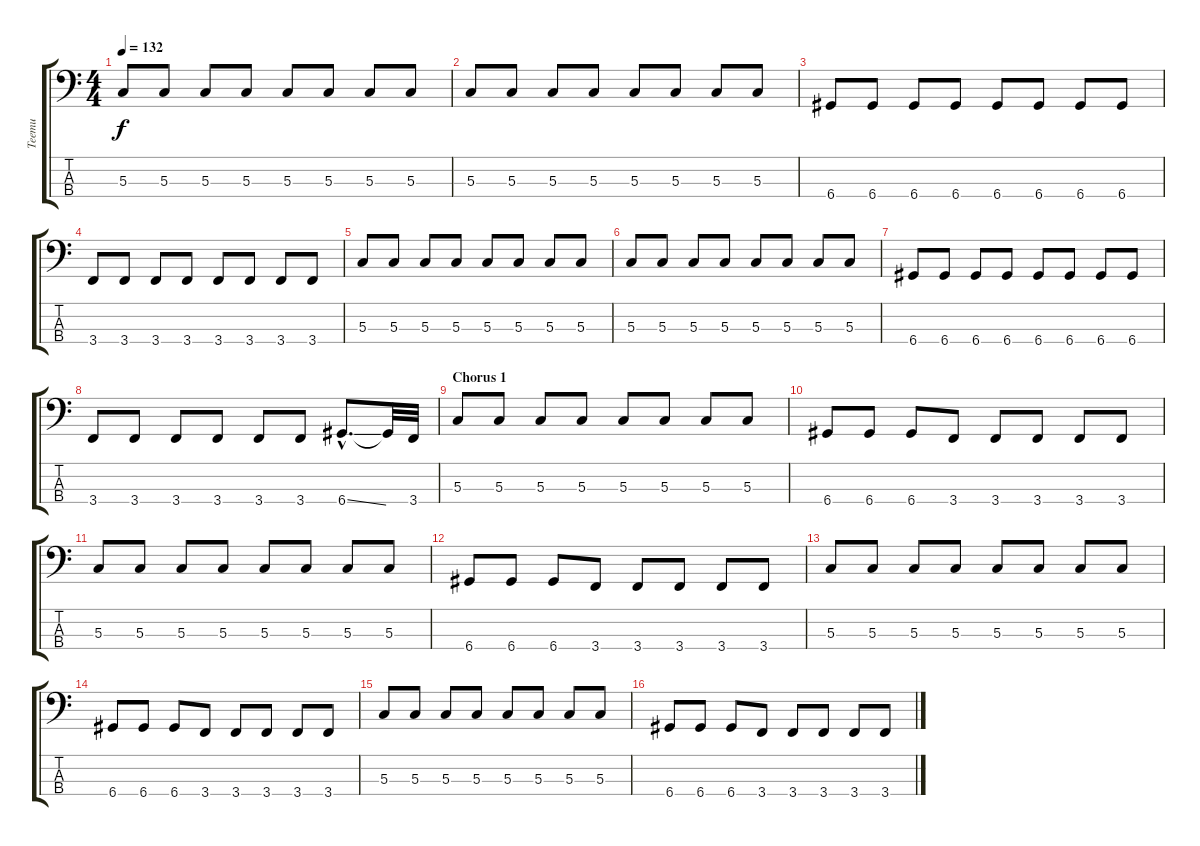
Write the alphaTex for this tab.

\track ("Teemu" "Teemu") {instrument electricbassfinger}
\staff {score tabs}
\tuning (F2 C2 G1 D1) {hide}
\ts (4 4)
\tempo 132
\clef f4
\ks c
5.3.8{dy f} 5.3.8 5.3.8 5.3.8 5.3.8 5.3.8 5.3.8 5.3.8 |
5.3.8 5.3.8 5.3.8 5.3.8 5.3.8 5.3.8 5.3.8 5.3.8 |
6.4.8 6.4.8 6.4.8 6.4.8 6.4.8 6.4.8 6.4.8 6.4.8 |
3.4.8 3.4.8 3.4.8 3.4.8 3.4.8 3.4.8 3.4.8 3.4.8 |
5.3.8 5.3.8 5.3.8 5.3.8 5.3.8 5.3.8 5.3.8 5.3.8 |
5.3.8 5.3.8 5.3.8 5.3.8 5.3.8 5.3.8 5.3.8 5.3.8 |
6.4.8 6.4.8 6.4.8 6.4.8 6.4.8 6.4.8 6.4.8 6.4.8 |
3.4.8 3.4.8 3.4.8 3.4.8 3.4.8 3.4.8 6.4{ss hac}.8{d} 6.4{t}.32 3.4.32 |
\section ("" "Chorus 1")
5.3.8 5.3.8 5.3.8 5.3.8 5.3.8 5.3.8 5.3.8 5.3.8 |
6.4.8 6.4.8 6.4.8 3.4.8 3.4.8 3.4.8 3.4.8 3.4.8 |
5.3.8 5.3.8 5.3.8 5.3.8 5.3.8 5.3.8 5.3.8 5.3.8 |
6.4.8 6.4.8 6.4.8 3.4.8 3.4.8 3.4.8 3.4.8 3.4.8 |
5.3.8 5.3.8 5.3.8 5.3.8 5.3.8 5.3.8 5.3.8 5.3.8 |
6.4.8 6.4.8 6.4.8 3.4.8 3.4.8 3.4.8 3.4.8 3.4.8 |
5.3.8 5.3.8 5.3.8 5.3.8 5.3.8 5.3.8 5.3.8 5.3.8 |
6.4.8 6.4.8 6.4.8 3.4.8 3.4.8 3.4.8 3.4.8 3.4.8
